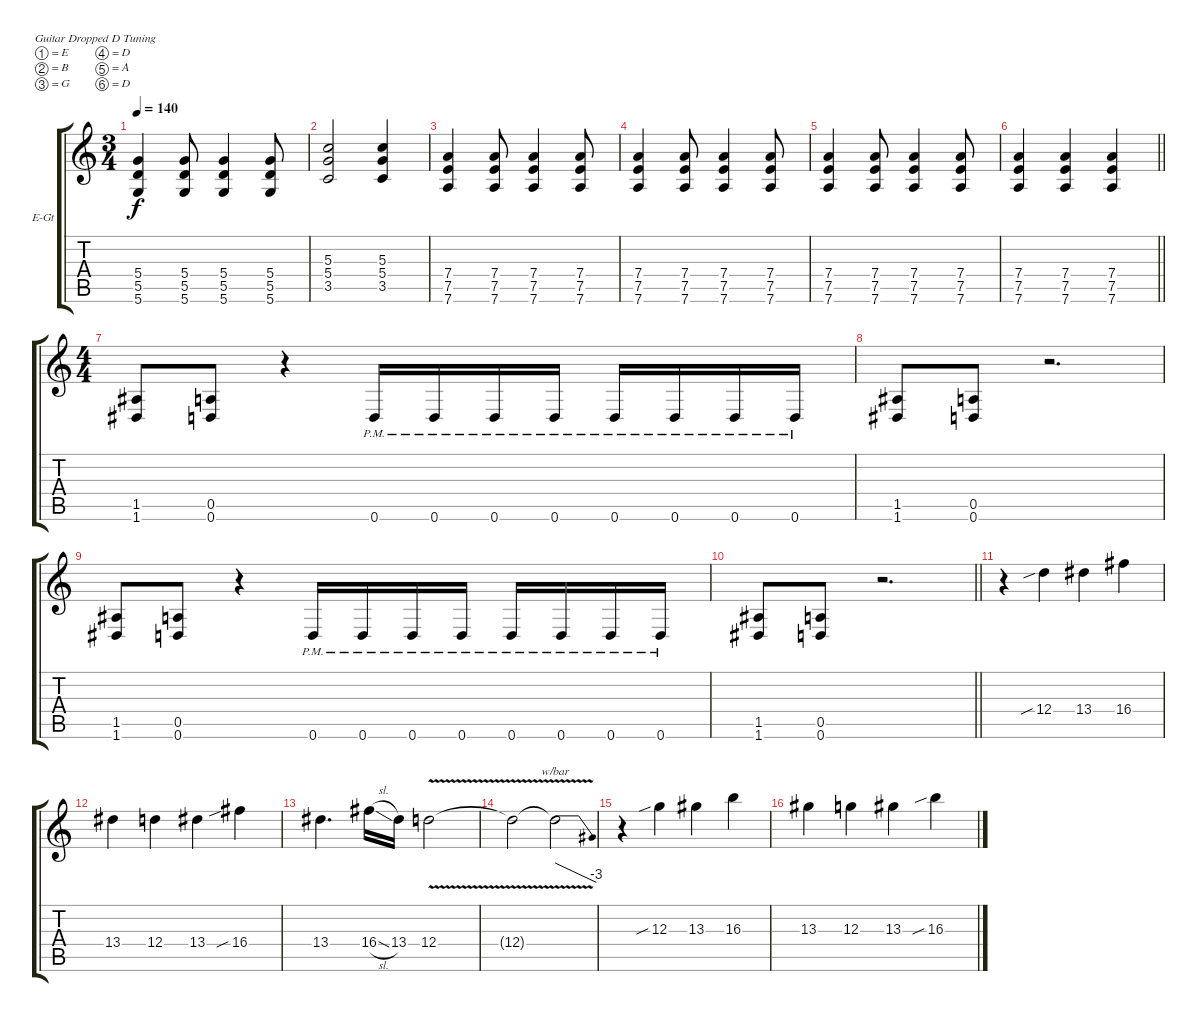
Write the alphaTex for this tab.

\bracketExtendMode groupsimilarinstruments
\firstSystemTrackNameOrientation horizontal
\otherSystemsTrackNameOrientation horizontal
\track ("Lead Guitar 2" "E-Gt") {mute instrument distortionguitar}
\staff {score tabs}
\tuning (E4 B3 G3 D3 A2 D2)
\ts (3 4)
\tempo 140
\clef g2
\ks c
(5.4 5.5 5.6).4{dy f} (5.4 5.5 5.6).8 (5.4 5.5 5.6).4 (5.4 5.5 5.6).8 |
(5.3 5.4 3.5).2 (5.3 5.4 3.5).4 |
(7.4 7.5 7.6).4 (7.4 7.5 7.6).8 (7.4 7.5 7.6).4 (7.4 7.5 7.6).8 |
(7.4 7.5 7.6).4 (7.4 7.5 7.6).8 (7.4 7.5 7.6).4 (7.4 7.5 7.6).8 |
(7.4 7.5 7.6).4 (7.4 7.5 7.6).8 (7.4 7.5 7.6).4 (7.4 7.5 7.6).8 |
\barLineRight lightlight
(7.4 7.5 7.6).4 (7.4 7.5 7.6).4 (7.4 7.5 7.6).4 |
\ts (4 4)
\beaming (8 2 2 2 2)
(1.5 1.6).8 (0.5 0.6).8 r.4 0.6{pm}.16 0.6{pm}.16 0.6{pm}.16 0.6{pm}.16 0.6{pm}.16 0.6{pm}.16 0.6{pm}.16 0.6{pm}.16 |
(1.5 1.6).8 (0.5 0.6).8 r.2{d} |
(1.5 1.6).8 (0.5 0.6).8 r.4 0.6{pm}.16 0.6{pm}.16 0.6{pm}.16 0.6{pm}.16 0.6{pm}.16 0.6{pm}.16 0.6{pm}.16 0.6{pm}.16 |
\barLineRight lightlight
(1.5 1.6).8 (0.5 0.6).8 r.2{d} |
r.4 12.4{sib}.4 13.4.4 16.4.4 |
13.4.4 12.4.4 13.4.4 16.4{sib}.4 |
13.4.4{d} 16.4{sl}.16 13.4.16 12.4{v}.2 |
12.4{v t}.2 12.4{t}.2{tbe (dive default 0 0 60 -12)} |
r.4 12.3{sib}.4 13.3.4 16.3.4 |
13.3.4 12.3.4 13.3.4 16.3{sib}.4
